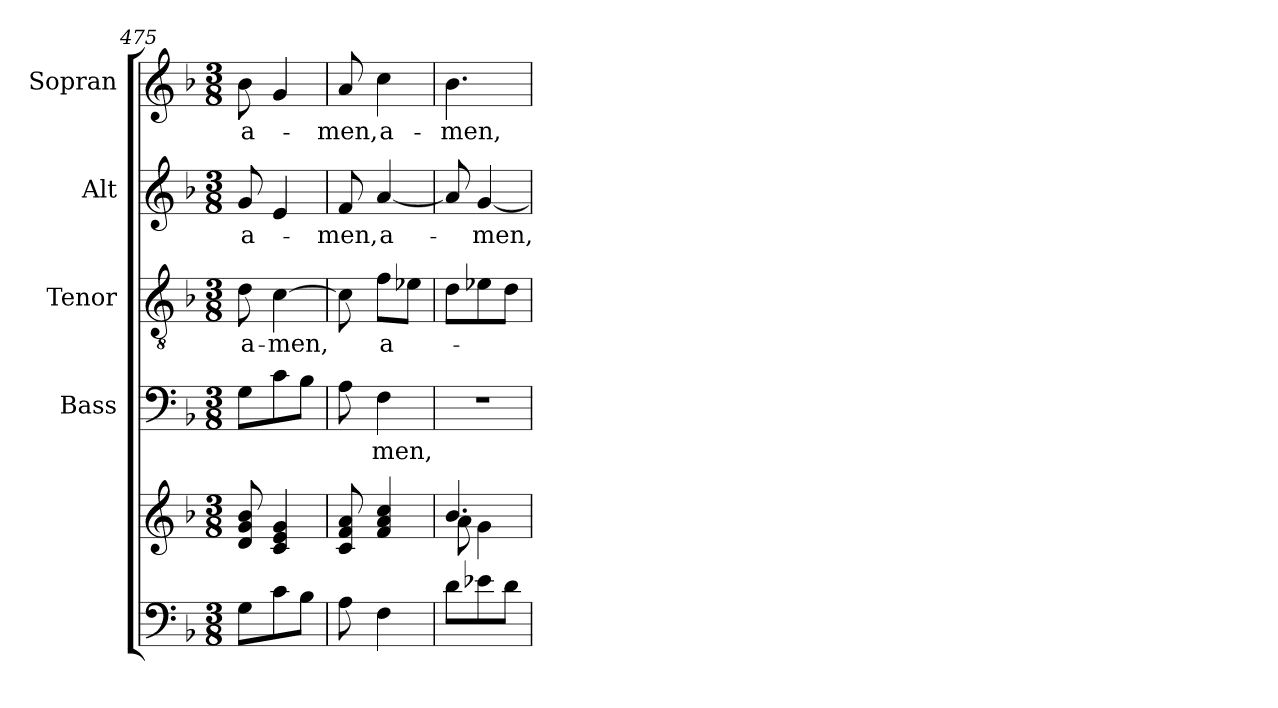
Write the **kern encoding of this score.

**kern	**kern	**kern	**text	**kern	**text	**kern	**text	**kern	**text
*part5	*part5	*part4	*part4	*part3	*part3	*part2	*part2	*part1	*part1
*staff6	*staff5	*staff4	*staff4	*staff3	*staff3	*staff2	*staff2	*staff1	*staff1
*	*	*I"Bass	*	*I"Tenor	*	*I"Alt	*	*I"Sopran	*
*	*	*I'B.	*	*I'T.	*	*I'A.	*	*I'S.	*
*clefF4	*clefG2	*clefF4	*	*clefGv2	*	*clefG2	*	*clefG2	*
*k[b-]	*k[b-]	*k[b-]	*	*k[b-]	*	*k[b-]	*	*k[b-]	*
*F:	*F:	*F:	*	*F:	*	*F:	*	*F:	*
*M3/8	*M3/8	*M3/8	*	*M3/8	*	*M3/8	*	*M3/8	*
=475	=475	=475	=475	=475	=475	=475	=475	=475	=475
!	!	!	!	!	!LO:LY:b	!	!LO:LY:b	!	!LO:LY:b
8G\L	8d/ 8g/ 8b-/	8G\L	.	8d\	a-	8g/	a-	8b-\	a-
!	!	!	!	!	!LO:LY:b	!	!	!	!
8c\	4c/ 4e/ 4g/	8c\	.	[4c\	-men,	4e/	.	4g/	.
8B-\J	.	8B-\J	.	.	.	.	.	.	.
=476	=476	=476	=476	=476	=476	=476	=476	=476	=476
!	!	!	!	!	!	!	!LO:LY:b	!	!LO:LY:b
8A\	8c/ 8f/ 8a/	8A\	.	8c\]	.	8f/	-men,	8a/	-men,
!	!	!	!LO:LY:b	!	!LO:LY:b	!	!LO:LY:b	!	!LO:LY:b
4F\	4f/ 4a/ 4cc/	4F\	-men,	8f\L	a-	[4a/	a-	4cc\	a-
.	.	.	.	8e-X\J	.	.	.	.	.
=477	=477	=477	=477	=477	=477	=477	=477	=477	=477
*	*^	*	*	*	*	*	*	*	*
!	!	!	!	!	!	!	!	!	!	!LO:LY:b
8d\L	4.b-/	8a\	4.r	.	8d\L	.	8a/]	.	4.b-\	-men,
!	!	!	!	!	!	!	!	!LO:LY:b	!	!
8e-X\	.	4g\	.	.	8e-X\	.	[4g/	-men,	.	.
8d\J	.	.	.	.	8d\J	.	.	.	.	.
*	*v	*v	*	*	*	*	*	*	*	*
=	=	=	=	=	=	=	=	=	=
*-	*-	*-	*-	*-	*-	*-	*-	*-	*-
